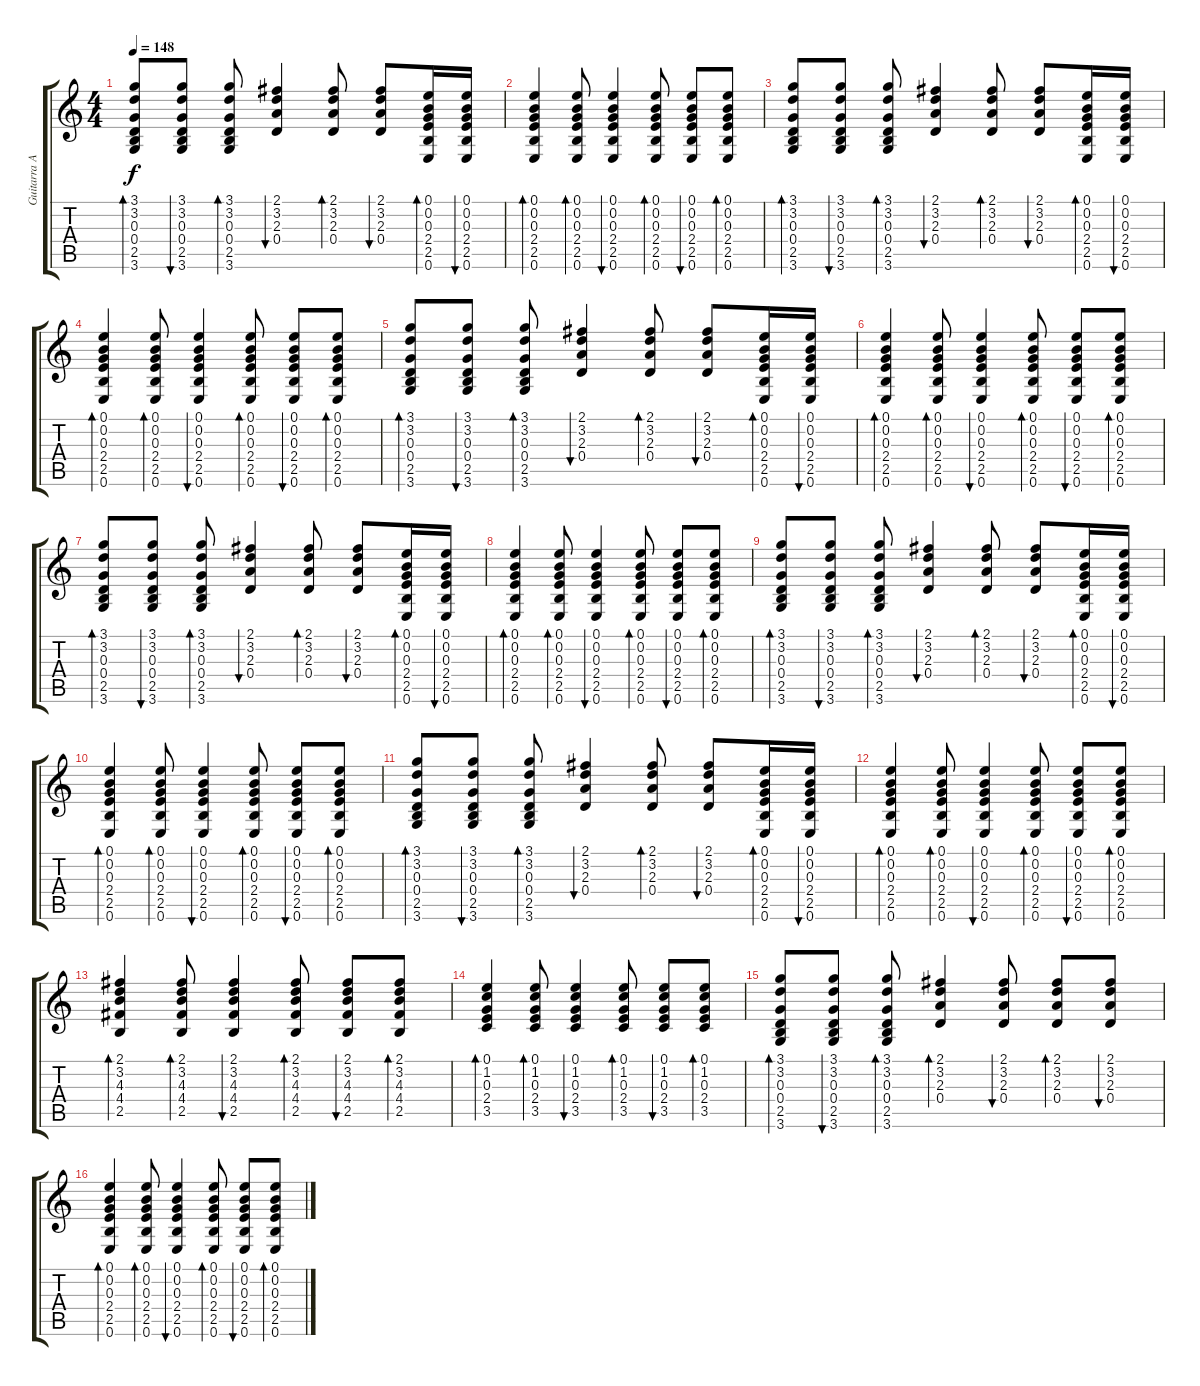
\track ("Guitarra Acústica" "Guitarra A") {instrument acousticguitarsteel}
\staff {score tabs}
\tuning (E4 B3 G3 D3 A2 E2) {hide}
\ts (4 4)
\tempo 148
\clef g2
\ks c
(3.1 3.2 0.3 0.4 2.5 3.6).8{bd 30 dy f} (3.1 3.2 0.3 0.4 2.5 3.6).8{bu 30} (3.1 3.2 0.3 0.4 2.5 3.6).8{bd 30} (2.1 3.2 2.3 0.4).4{bu 30} (2.1 3.2 2.3 0.4).8{bd 30} (2.1 3.2 2.3 0.4).8{bu 30} (0.1 0.2 0.3 2.4 2.5 0.6).16{bd 30} (0.1 0.2 0.3 2.4 2.5 0.6).16{bu 30} |
(0.1 0.2 0.3 2.4 2.5 0.6).4{bd 30} (0.1 0.2 0.3 2.4 2.5 0.6).8{bd 30} (0.1 0.2 0.3 2.4 2.5 0.6).4{bu 30} (0.1 0.2 0.3 2.4 2.5 0.6).8{bd 30} (0.1 0.2 0.3 2.4 2.5 0.6).8{bu 30} (0.1 0.2 0.3 2.4 2.5 0.6).8{bd 30} |
(3.1 3.2 0.3 0.4 2.5 3.6).8{bd 30} (3.1 3.2 0.3 0.4 2.5 3.6).8{bu 30} (3.1 3.2 0.3 0.4 2.5 3.6).8{bd 30} (2.1 3.2 2.3 0.4).4{bu 30} (2.1 3.2 2.3 0.4).8{bd 30} (2.1 3.2 2.3 0.4).8{bu 30} (0.1 0.2 0.3 2.4 2.5 0.6).16{bd 30} (0.1 0.2 0.3 2.4 2.5 0.6).16{bu 30} |
(0.1 0.2 0.3 2.4 2.5 0.6).4{bd 30} (0.1 0.2 0.3 2.4 2.5 0.6).8{bd 30} (0.1 0.2 0.3 2.4 2.5 0.6).4{bu 30} (0.1 0.2 0.3 2.4 2.5 0.6).8{bd 30} (0.1 0.2 0.3 2.4 2.5 0.6).8{bu 30} (0.1 0.2 0.3 2.4 2.5 0.6).8{bd 30} |
(3.1 3.2 0.3 0.4 2.5 3.6).8{bd 30} (3.1 3.2 0.3 0.4 2.5 3.6).8{bu 30} (3.1 3.2 0.3 0.4 2.5 3.6).8{bd 30} (2.1 3.2 2.3 0.4).4{bu 30} (2.1 3.2 2.3 0.4).8{bd 30} (2.1 3.2 2.3 0.4).8{bu 30} (0.1 0.2 0.3 2.4 2.5 0.6).16{bd 30} (0.1 0.2 0.3 2.4 2.5 0.6).16{bu 30} |
(0.1 0.2 0.3 2.4 2.5 0.6).4{bd 30} (0.1 0.2 0.3 2.4 2.5 0.6).8{bd 30} (0.1 0.2 0.3 2.4 2.5 0.6).4{bu 30} (0.1 0.2 0.3 2.4 2.5 0.6).8{bd 30} (0.1 0.2 0.3 2.4 2.5 0.6).8{bu 30} (0.1 0.2 0.3 2.4 2.5 0.6).8{bd 30} |
(3.1 3.2 0.3 0.4 2.5 3.6).8{bd 30} (3.1 3.2 0.3 0.4 2.5 3.6).8{bu 30} (3.1 3.2 0.3 0.4 2.5 3.6).8{bd 30} (2.1 3.2 2.3 0.4).4{bu 30} (2.1 3.2 2.3 0.4).8{bd 30} (2.1 3.2 2.3 0.4).8{bu 30} (0.1 0.2 0.3 2.4 2.5 0.6).16{bd 30} (0.1 0.2 0.3 2.4 2.5 0.6).16{bu 30} |
(0.1 0.2 0.3 2.4 2.5 0.6).4{bd 30} (0.1 0.2 0.3 2.4 2.5 0.6).8{bd 30} (0.1 0.2 0.3 2.4 2.5 0.6).4{bu 30} (0.1 0.2 0.3 2.4 2.5 0.6).8{bd 30} (0.1 0.2 0.3 2.4 2.5 0.6).8{bu 30} (0.1 0.2 0.3 2.4 2.5 0.6).8{bd 30} |
(3.1 3.2 0.3 0.4 2.5 3.6).8{bd 30} (3.1 3.2 0.3 0.4 2.5 3.6).8{bu 30} (3.1 3.2 0.3 0.4 2.5 3.6).8{bd 30} (2.1 3.2 2.3 0.4).4{bu 30} (2.1 3.2 2.3 0.4).8{bd 30} (2.1 3.2 2.3 0.4).8{bu 30} (0.1 0.2 0.3 2.4 2.5 0.6).16{bd 30} (0.1 0.2 0.3 2.4 2.5 0.6).16{bu 30} |
(0.1 0.2 0.3 2.4 2.5 0.6).4{bd 30} (0.1 0.2 0.3 2.4 2.5 0.6).8{bd 30} (0.1 0.2 0.3 2.4 2.5 0.6).4{bu 30} (0.1 0.2 0.3 2.4 2.5 0.6).8{bd 30} (0.1 0.2 0.3 2.4 2.5 0.6).8{bu 30} (0.1 0.2 0.3 2.4 2.5 0.6).8{bd 30} |
(3.1 3.2 0.3 0.4 2.5 3.6).8{bd 30} (3.1 3.2 0.3 0.4 2.5 3.6).8{bu 30} (3.1 3.2 0.3 0.4 2.5 3.6).8{bd 30} (2.1 3.2 2.3 0.4).4{bu 30} (2.1 3.2 2.3 0.4).8{bd 30} (2.1 3.2 2.3 0.4).8{bu 30} (0.1 0.2 0.3 2.4 2.5 0.6).16{bd 30} (0.1 0.2 0.3 2.4 2.5 0.6).16{bu 30} |
(0.1 0.2 0.3 2.4 2.5 0.6).4{bd 30} (0.1 0.2 0.3 2.4 2.5 0.6).8{bd 30} (0.1 0.2 0.3 2.4 2.5 0.6).4{bu 30} (0.1 0.2 0.3 2.4 2.5 0.6).8{bd 30} (0.1 0.2 0.3 2.4 2.5 0.6).8{bu 30} (0.1 0.2 0.3 2.4 2.5 0.6).8{bd 30} |
(2.1 3.2 4.3 4.4 2.5).4{bd 30} (2.1 3.2 4.3 4.4 2.5).8{bd 30} (2.1 3.2 4.3 4.4 2.5).4{bu 30} (2.1 3.2 4.3 4.4 2.5).8{bd 30} (2.1 3.2 4.3 4.4 2.5).8{bu 30} (2.1 3.2 4.3 4.4 2.5).8{bd 30} |
(0.1 1.2 0.3 2.4 3.5).4{bd 30} (0.1 1.2 0.3 2.4 3.5).8{bd 30} (0.1 1.2 0.3 2.4 3.5).4{bu 30} (0.1 1.2 0.3 2.4 3.5).8{bd 30} (0.1 1.2 0.3 2.4 3.5).8{bu 30} (0.1 1.2 0.3 2.4 3.5).8{bd 30} |
(3.1 3.2 0.3 0.4 2.5 3.6).8{bd 30} (3.1 3.2 0.3 0.4 2.5 3.6).8{bu 30} (3.1 3.2 0.3 0.4 2.5 3.6).8{bd 30} (2.1 3.2 2.3 0.4).4{bd 120} (2.1 3.2 2.3 0.4).8{bu 30} (2.1 3.2 2.3 0.4).8{bd 30} (2.1 3.2 2.3 0.4).8{bu 30} |
(0.1 0.2 0.3 2.4 2.5 0.6).4{bd 30} (0.1 0.2 0.3 2.4 2.5 0.6).8{bd 30} (0.1 0.2 0.3 2.4 2.5 0.6).4{bu 30} (0.1 0.2 0.3 2.4 2.5 0.6).8{bd 30} (0.1 0.2 0.3 2.4 2.5 0.6).8{bu 30} (0.1 0.2 0.3 2.4 2.5 0.6).8{bd 30}
